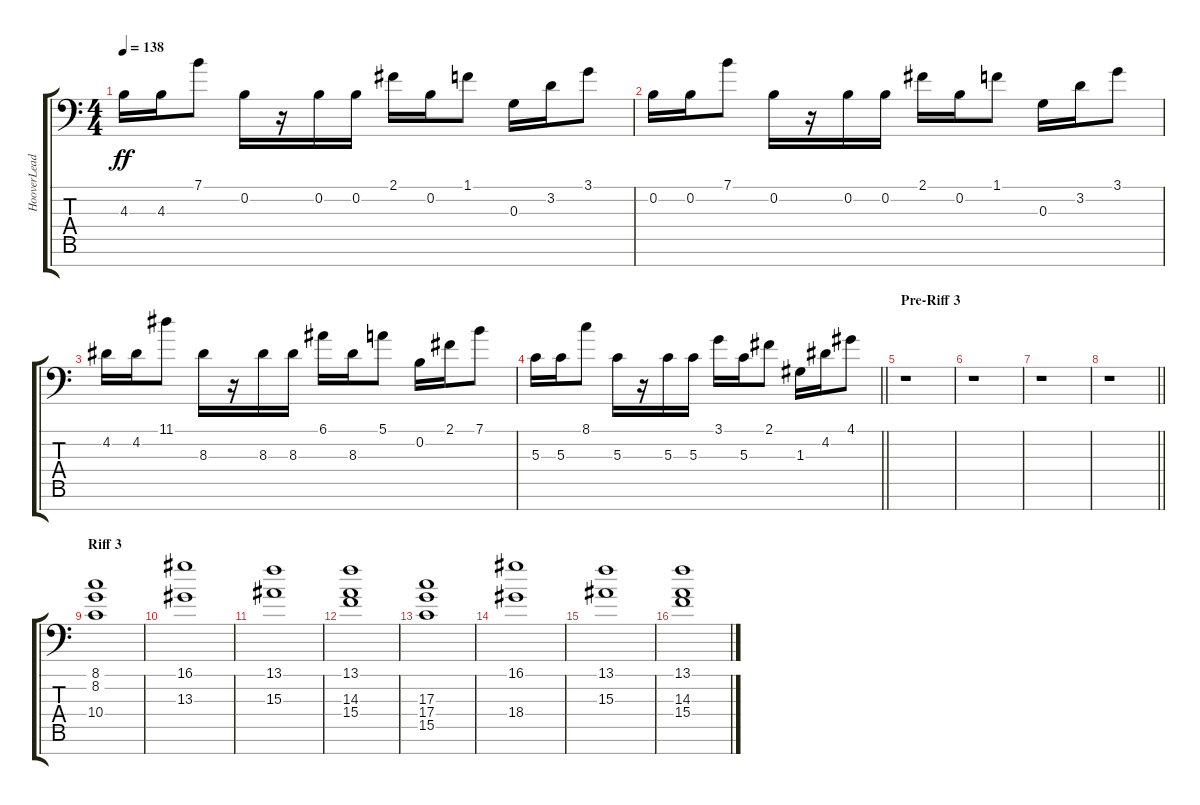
\track ("HooverLead" "HooverLead") {instrument lead4chiff}
\staff {score tabs}
\tuning (E4 B3 G3 D3 A2 E2 C-1) {hide}
\ts (4 4)
\tempo 138
\clef f4
\ks c
4.3.16{dy ff} 4.3.16 7.1.8 0.2.16 r.16 0.2.16 0.2.16 2.1.16 0.2.16 1.1.8 0.3.16 3.2.16 3.1.8 |
0.2.16 0.2.16 7.1.8 0.2.16 r.16 0.2.16 0.2.16 2.1.16 0.2.16 1.1.8 0.3.16 3.2.16 3.1.8 |
4.2.16 4.2.16 11.1.8 8.3.16 r.16 8.3.16 8.3.16 6.1.16 8.3.16 5.1.8 0.2.16 2.1.16 7.1.8 |
\barLineRight lightlight
5.3.16 5.3.16 8.1.8 5.3.16 r.16 5.3.16 5.3.16 3.1.16 5.3.16 2.1.8 1.3.16 4.2.16 4.1.8 |
\section ("" "Pre-Riff 3")
r.1 |
r.1 |
r.1 |
\barLineRight lightlight
r.1 |
\section ("" "Riff 3")
(8.1 8.2 10.4).1 |
(16.1 13.3).1 |
(13.1 15.3).1 |
(13.1 14.3 15.4).1 |
(17.3 17.4 15.5).1 |
(16.1 18.4).1 |
(13.1 15.3).1 |
(13.1 14.3 15.4).1
